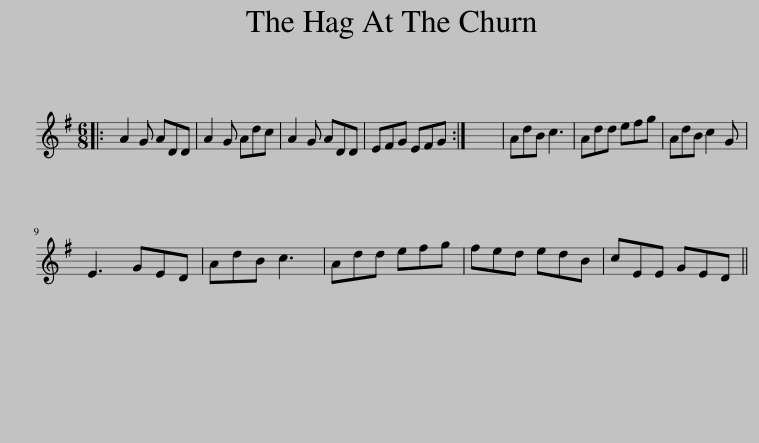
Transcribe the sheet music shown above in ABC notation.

X:1
L:1/8
M:6/8
I:linebreak $
K:G
V:1 treble
V:1
|: A2 G ADD | A2 G Adc | A2 G ADD | EFG EFG :| x6 | %5
 AdB c3 | Add efg | AdB c2 G |$ E3 GED | AdB c3 | %10
 Add efg | fed edB | cEE GED || %13
